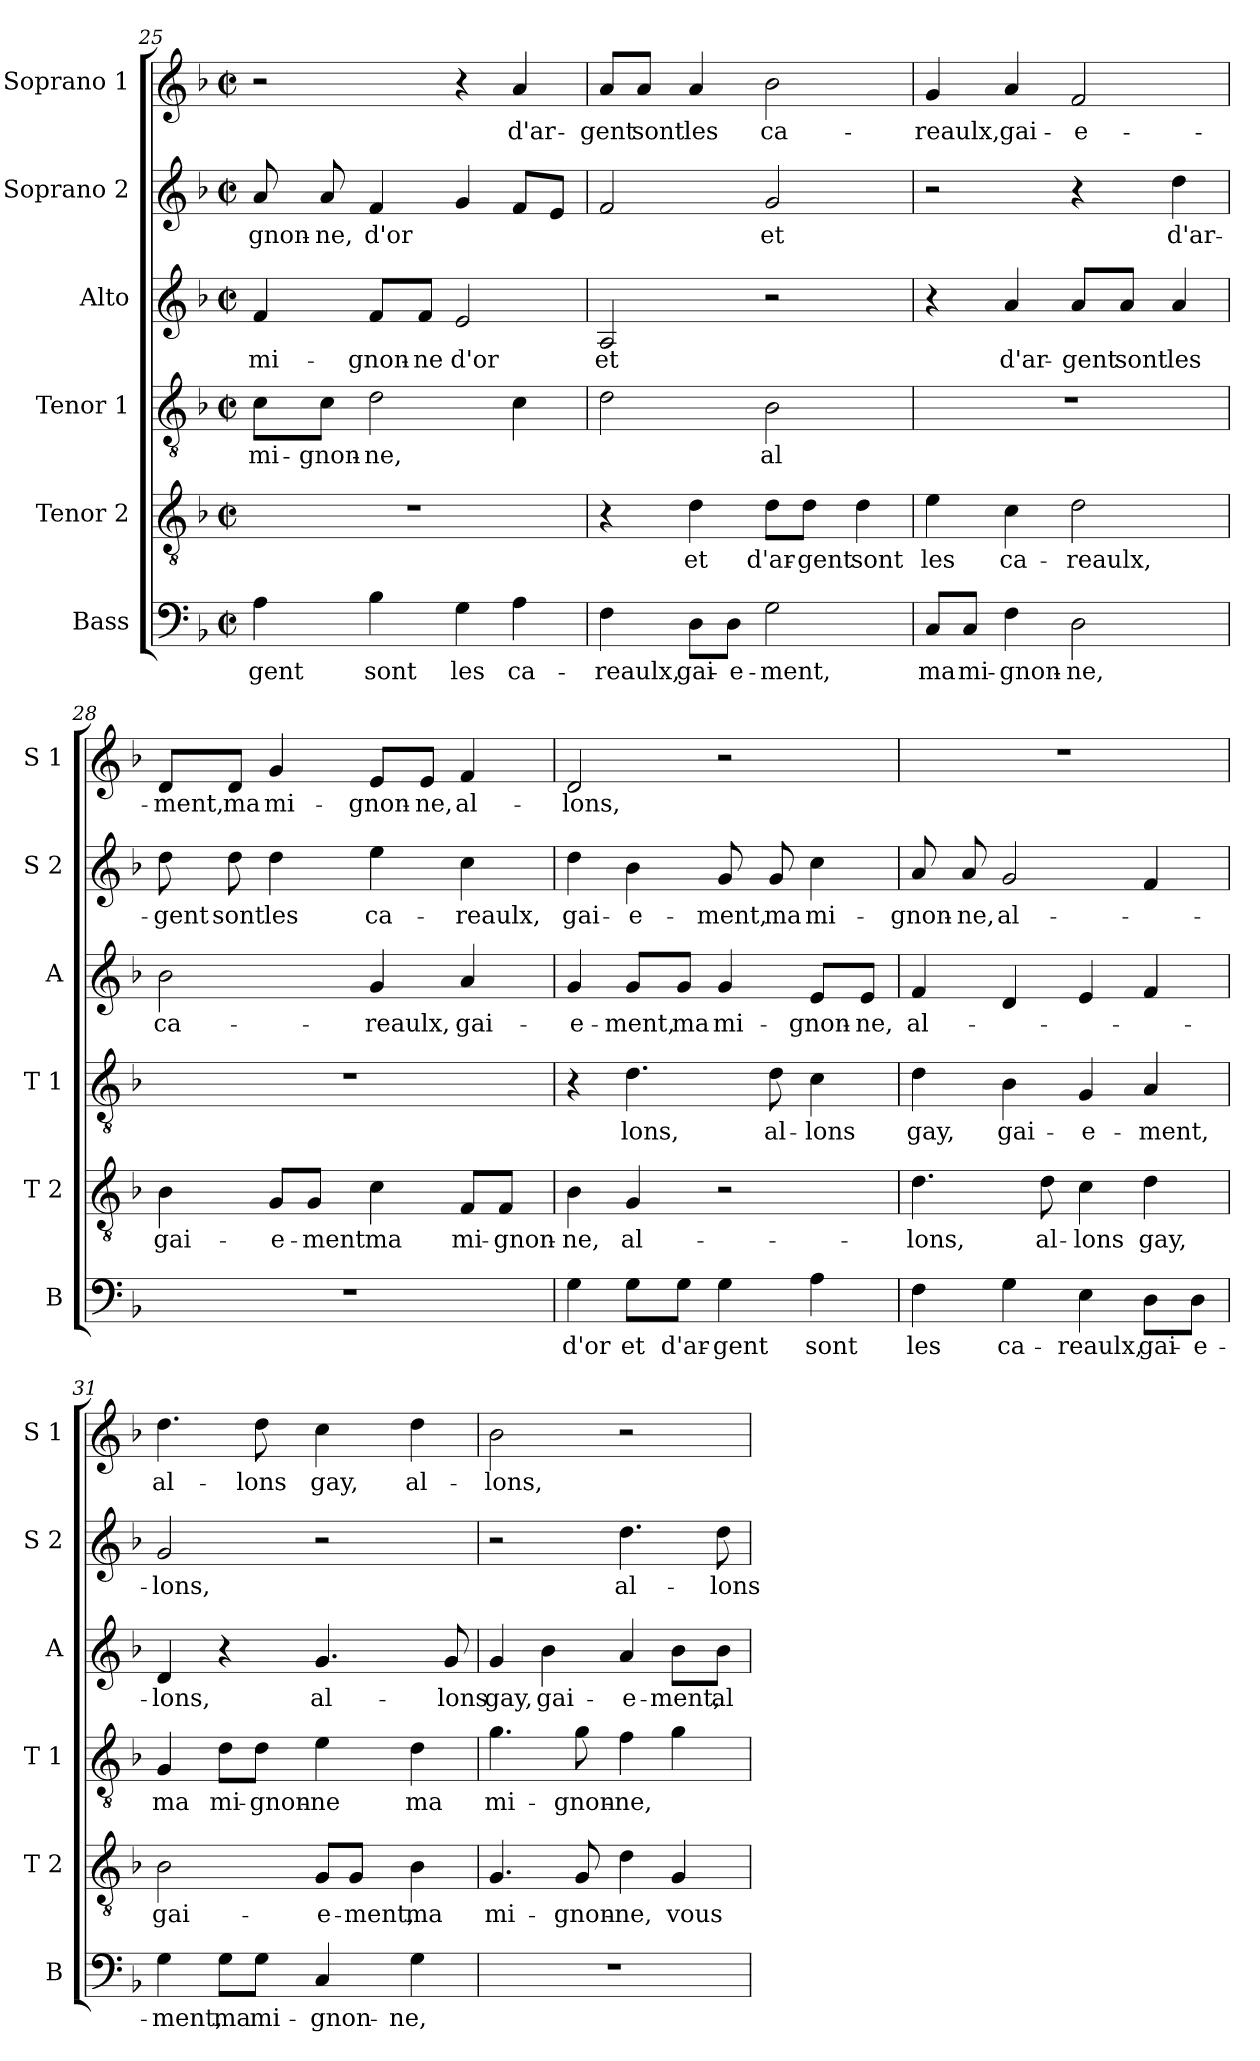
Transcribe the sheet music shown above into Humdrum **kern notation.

**kern	**text	**kern	**text	**kern	**text	**kern	**text	**kern	**text	**kern	**text
*part6	*part6	*part5	*part5	*part4	*part4	*part3	*part3	*part2	*part2	*part1	*part1
*staff6	*staff6	*staff5	*staff5	*staff4	*staff4	*staff3	*staff3	*staff2	*staff2	*staff1	*staff1
*I"Bass	*	*I"Tenor 2	*	*I"Tenor 1	*	*I"Alto	*	*I"Soprano 2	*	*I"Soprano 1	*
*I'B	*	*I'T 2	*	*I'T 1	*	*I'A	*	*I'S 2	*	*I'S 1	*
*clefF4	*	*clefGv2	*	*clefGv2	*	*clefG2	*	*clefG2	*	*clefG2	*
*k[b-]	*	*k[b-]	*	*k[b-]	*	*k[b-]	*	*k[b-]	*	*k[b-]	*
*F:	*	*F:	*	*F:	*	*F:	*	*F:	*	*F:	*
*M2/2	*	*M2/2	*	*M2/2	*	*M2/2	*	*M2/2	*	*M2/2	*
*met(c|)	*	*met(c|)	*	*met(c|)	*	*met(c|)	*	*met(c|)	*	*met(c|)	*
=25	=25	=25	=25	=25	=25	=25	=25	=25	=25	=25	=25
4A\	-gent	1r	.	8c\L	mi-	4f/	mi-	8a/	-gnon-	2r	.
.	.	.	.	8c\J	-gnon-	.	.	8a/	-ne,	.	.
4B-\	sont	.	.	2d\	-ne,	8f/L	-gnon-	4f/	d'or	.	.
.	.	.	.	.	.	8f/J	-ne	.	.	.	.
4G\	les	.	.	.	.	2e/	d'or	4g/	.	4r	.
4A\	ca-	.	.	4c\	.	.	.	8f/L	.	4a/	d'ar-
.	.	.	.	.	.	.	.	8e/J	.	.	.
=26	=26	=26	=26	=26	=26	=26	=26	=26	=26	=26	=26
4F\	-reaulx,	4r	.	2d\	.	2A/	et	2f/	.	8a/L	-gent
.	.	.	.	.	.	.	.	.	.	8a/J	sont
8D\L	gai-	4d\	et	.	.	.	.	.	.	4a/	les
8D\J	-e-	.	.	.	.	.	.	.	.	.	.
2G\	-ment,	8d\L	d'ar-	2B-\	al	2r	.	2g/	et	2b-\	ca-
.	.	8d\J	-gent	.	.	.	.	.	.	.	.
.	.	4d\	sont	.	.	.	.	.	.	.	.
=27	=27	=27	=27	=27	=27	=27	=27	=27	=27	=27	=27
8C/L	ma	4e\	les	1r	.	4r	.	2r	.	4g/	-reaulx,
8C/J	mi-	.	.	.	.	.	.	.	.	.	.
4F\	-gnon-	4c\	ca-	.	.	4a/	d'ar-	.	.	4a/	gai-
2D\	-ne,	2d\	-reaulx,	.	.	8a/L	-gent	4r	.	2f/	-e-
.	.	.	.	.	.	8a/J	sont	.	.	.	.
.	.	.	.	.	.	4a/	les	4dd\	d'ar-	.	.
=28	=28	=28	=28	=28	=28	=28	=28	=28	=28	=28	=28
1r	.	4B-\	gai-	1r	.	2b-\	ca-	8dd\	-gent	8d/L	-ment,
.	.	.	.	.	.	.	.	8dd\	sont	8d/J	ma
.	.	8G/L	-e-	.	.	.	.	4dd\	les	4g/	mi-
.	.	8G/J	-ment	.	.	.	.	.	.	.	.
.	.	4c\	ma	.	.	4g/	-reaulx,	4ee\	ca-	8e/L	-gnon-
.	.	.	.	.	.	.	.	.	.	8e/J	-ne,
.	.	8F/L	mi-	.	.	4a/	gai-	4cc\	-reaulx,	4f/	al-
.	.	8F/J	-gnon-	.	.	.	.	.	.	.	.
!!LO:PB:g=z
=29	=29	=29	=29	=29	=29	=29	=29	=29	=29	=29	=29
4G\	d'or	4B-\	-ne,	4r	.	4g/	-e-	4dd\	gai-	2d/	-lons,
8G\L	et	4G/	al-	4.d\	lons,	8g/L	-ment,	4b-\	-e-	.	.
8G\J	d'ar-	.	.	.	.	8g/J	ma	.	.	.	.
4G\	-gent	2r	.	.	.	4g/	mi-	8g/	-ment,	2r	.
.	.	.	.	8d\	al-	.	.	8g/	ma	.	.
4A\	sont	.	.	4c\	-lons	8e/L	-gnon-	4cc\	mi-	.	.
.	.	.	.	.	.	8e/J	-ne,	.	.	.	.
=30	=30	=30	=30	=30	=30	=30	=30	=30	=30	=30	=30
4F\	les	4.d\	-lons,	4d\	gay,	4f/	al-	8a/	-gnon-	1r	.
.	.	.	.	.	.	.	.	8a/	-ne,	.	.
4G\	ca-	.	.	4B-\	gai-	4d/	.	2g/	al-	.	.
.	.	8d\	al-	.	.	.	.	.	.	.	.
4E\	-reaulx,	4c\	-lons	4G/	-e-	4e/	.	.	.	.	.
8D\L	gai-	4d\	gay,	4A/	-ment,	4f/	.	4f/	.	.	.
8D\J	-e-	.	.	.	.	.	.	.	.	.	.
=31	=31	=31	=31	=31	=31	=31	=31	=31	=31	=31	=31
4G\	-ment,	2B-\	gai-	4G/	ma	4d/	-lons,	2g/	-lons,	4.dd\	al-
8G\L	ma	.	.	8d\L	mi-	4r	.	.	.	.	.
8G\J	mi-	.	.	8d\J	-gnon-	.	.	.	.	8dd\	-lons
4C/	-gnon-	8G/L	-e-	4e\	-ne	4.g/	al-	2r	.	4cc\	gay,
.	.	8G/J	-ment,	.	.	.	.	.	.	.	.
4G\	-ne,	4B-\	ma	4d\	ma	.	.	.	.	4dd\	al-
.	.	.	.	.	.	8g/	-lons	.	.	.	.
=32	=32	=32	=32	=32	=32	=32	=32	=32	=32	=32	=32
1r	.	4.G/	mi-	4.g\	mi-	4g/	gay,	2r	.	2b-\	-lons,
.	.	.	.	.	.	4b-\	gai-	.	.	.	.
.	.	8G/	-gnon-	8g\	-gnon-	.	.	.	.	.	.
.	.	4d\	-ne,	4f\	-ne,	4a/	-e-	4.dd\	al-	2r	.
.	.	4G/	vous	4g\	.	8b-\L	-ment,	.	.	.	.
.	.	.	.	.	.	8b-\J	al-	8dd\	-lons	.	.
=	=	=	=	=	=	=	=	=	=	=	=
*-	*-	*-	*-	*-	*-	*-	*-	*-	*-	*-	*-
